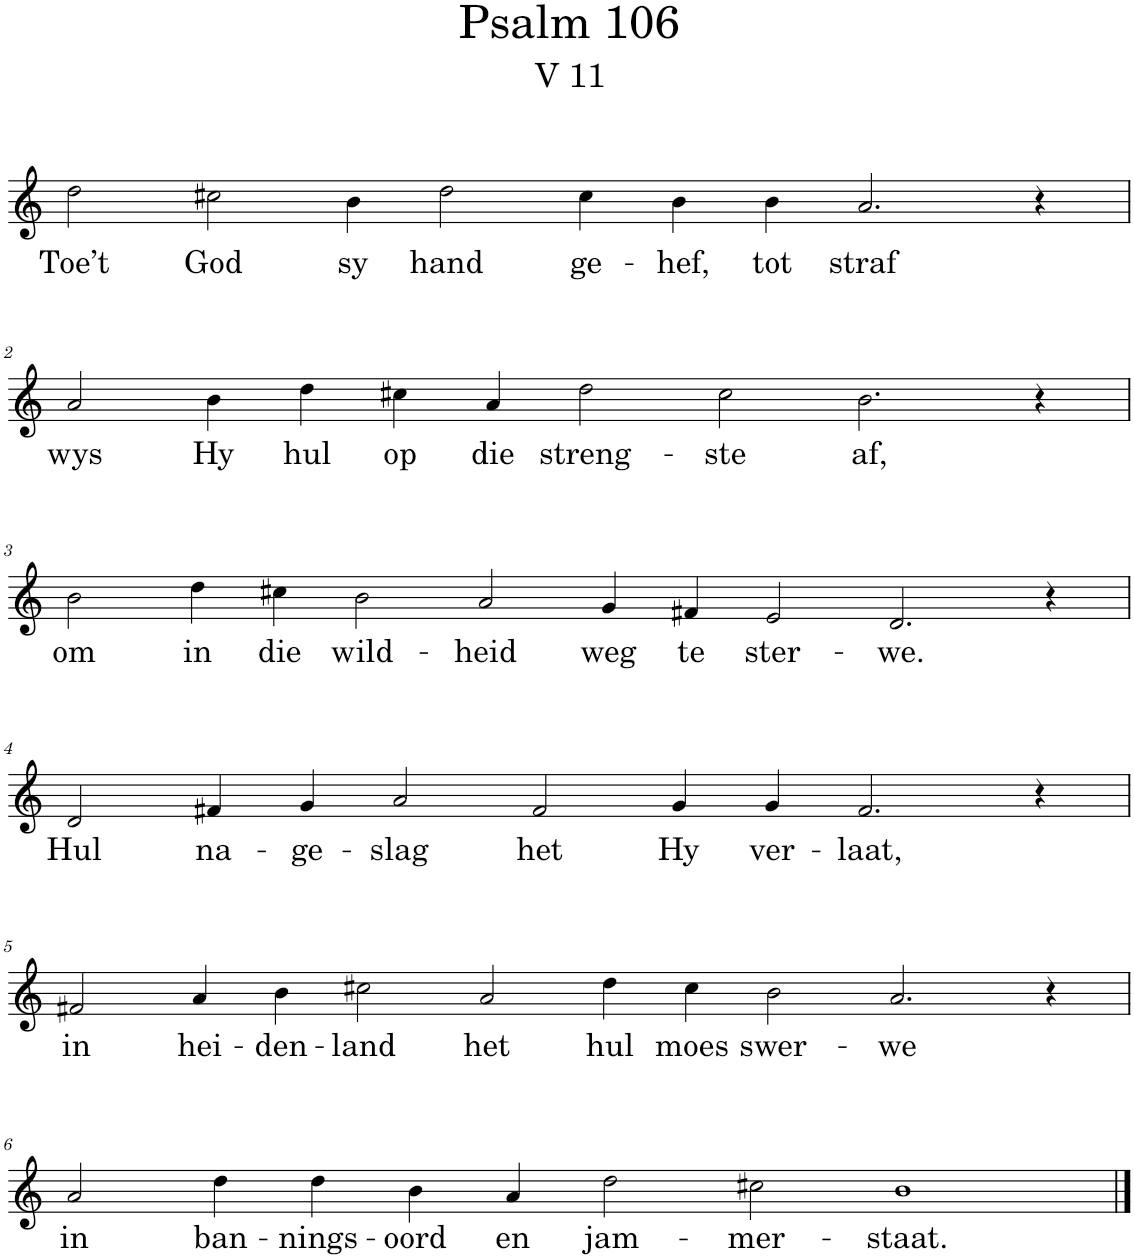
**kern	**text
*part1	*part1
*staff1	*staff1
*I"Pipe Organ	*
*I'Org.	*
*clefG2	*
*k[]	*
*M14/4	*
=1	=1
!	!LO:LY:b
2dd\	Toe’t
!	!LO:LY:b
2cc#X\	God
!	!LO:LY:b
4b\	sy
!	!LO:LY:b
2dd\	hand
!	!LO:LY:b
4cc#\	ge-
!	!LO:LY:b
4b\	-hef,
!	!LO:LY:b
4b\	tot
!	!LO:LY:b
2.a/	straf
4r	.
!!LO:LB:g=z
=2	=2
!	!LO:LY:b
2a/	wys
!	!LO:LY:b
4b\	Hy
!	!LO:LY:b
4dd\	hul
!	!LO:LY:b
4cc#X\	op
!	!LO:LY:b
4a/	die
!	!LO:LY:b
2dd\	streng-
!	!LO:LY:b
2cc#\	-ste
!	!LO:LY:b
2.b\	af,
4r	.
!!LO:LB:g=z
=3	=3
*M16/4	*
!	!LO:LY:b
2b\	om
!	!LO:LY:b
4dd\	in
!	!LO:LY:b
4cc#X\	die
!	!LO:LY:b
2b\	wild-
!	!LO:LY:b
2a/	-heid
!	!LO:LY:b
4g/	weg
!	!LO:LY:b
4f#X/	te
!	!LO:LY:b
2e/	ster-
!	!LO:LY:b
2.d/	-we.
4r	.
!!LO:LB:g=z
=4	=4
*M14/4	*
!	!LO:LY:b
2d/	Hul
!	!LO:LY:b
4f#X/	na-
!	!LO:LY:b
4g/	-ge-
!	!LO:LY:b
2a/	-slag
!	!LO:LY:b
2f#/	het
!	!LO:LY:b
4g/	Hy
!	!LO:LY:b
4g/	ver-
!	!LO:LY:b
2.f#/	-laat,
4r	.
!!LO:LB:g=z
=5	=5
*M16/4	*
!	!LO:LY:b
2f#X/	in
!	!LO:LY:b
4a/	hei-
!	!LO:LY:b
4b\	-den-
!	!LO:LY:b
2cc#X\	-land
!	!LO:LY:b
2a/	het
!	!LO:LY:b
4dd\	hul
!	!LO:LY:b
4cc#\	moes
!	!LO:LY:b
2b\	swer-
!	!LO:LY:b
2.a/	-we
4r	.
!!LO:LB:g=z
=6	=6
*M14/4	*
!	!LO:LY:b
2a/	in
!	!LO:LY:b
4dd\	ban-
!	!LO:LY:b
4dd\	-nings-
!	!LO:LY:b
4b\	-oord
!	!LO:LY:b
4a/	en
!	!LO:LY:b
2dd\	jam-
!	!LO:LY:b
2cc#X\	-mer-
!	!LO:LY:b
1b	-staat.
==	==
*-	*-
